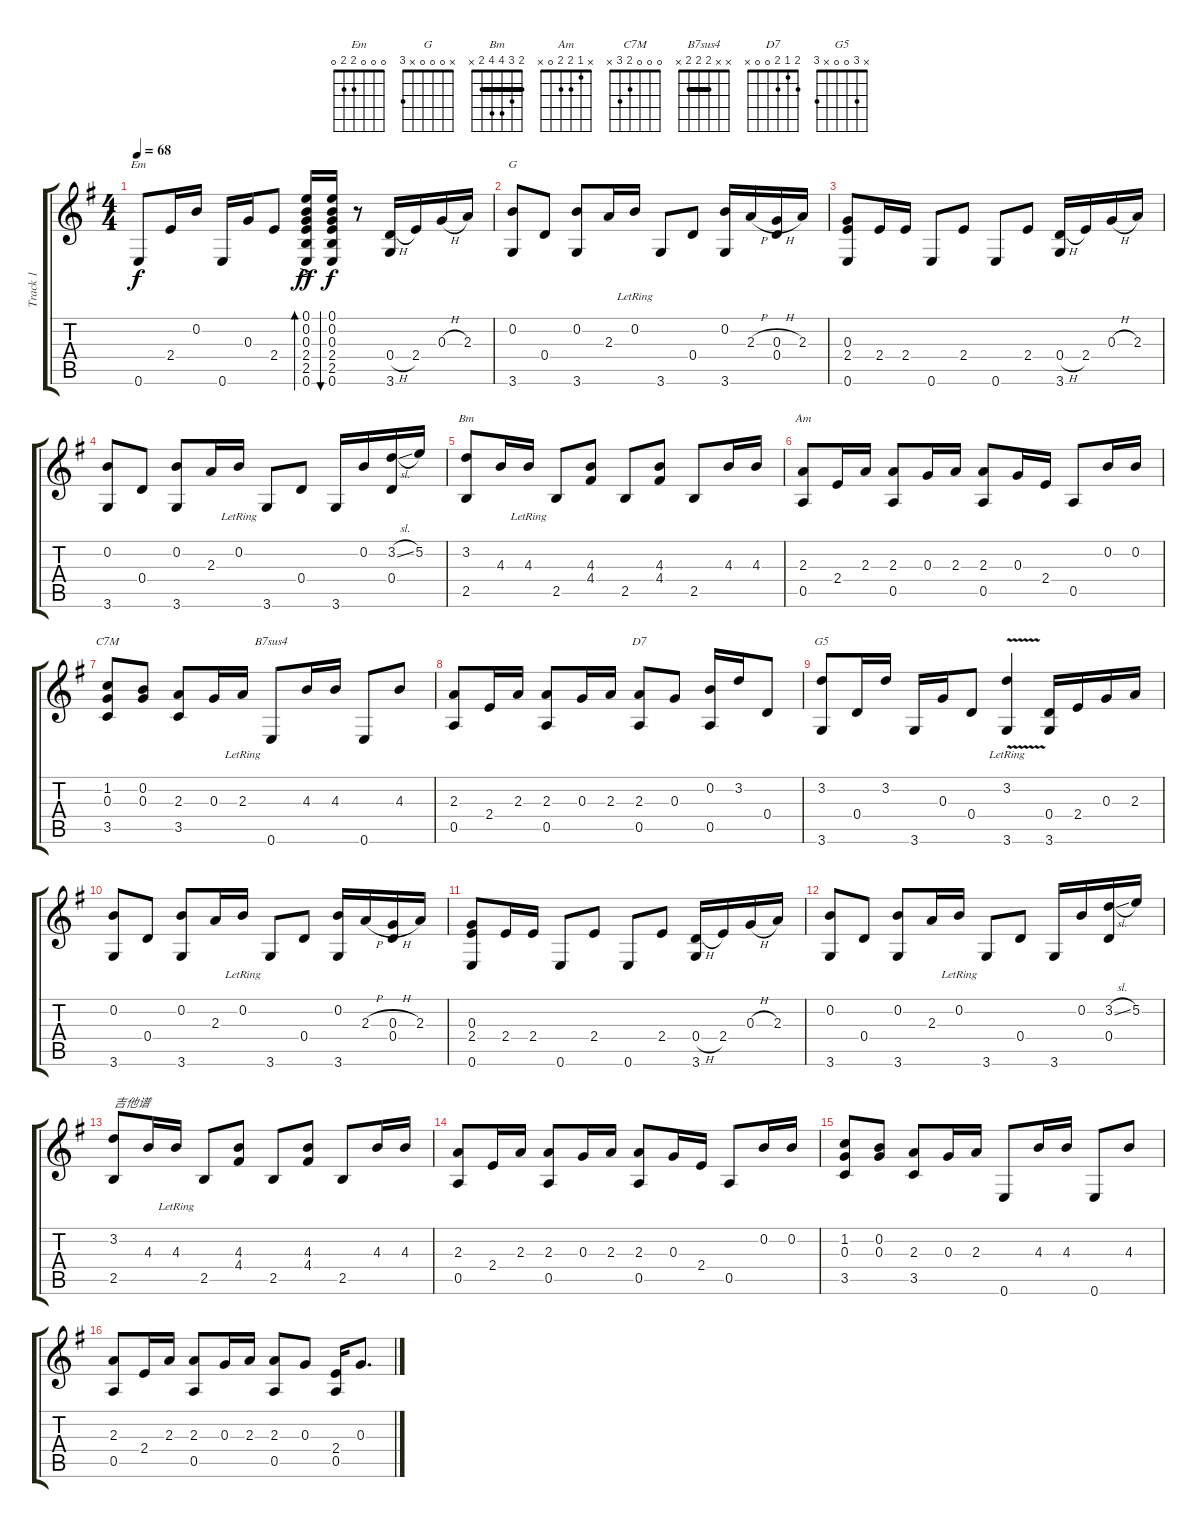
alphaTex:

\track ("Track 1" "Track 1") {instrument acousticguitarsteel}
\staff {score tabs}
\tuning (E4 B3 G3 D3 A2 E2) {hide}
\chord ("Em" 0 0 0 2 2 0)
\chord ("G" x 0 0 0 x 3)
\chord ("Bm" 2 3 4 4 2 x) {barre 2}
\chord ("Am" x 1 2 2 0 x)
\chord ("C7M" 0 0 0 2 3 x)
\chord ("B7sus4" x x 2 2 2 x) {barre 2}
\chord ("D7" 2 1 2 0 0 x)
\chord ("G5" x 3 0 0 x 3)
\ts (4 4)
\tempo 68
\clef g2
\ks g
0.6.8{ch "Em" dy f} 2.4.16 0.2.16 0.6.16 0.3.16 2.4.8 (0.1 0.2 0.3 2.4 2.5 0.6{ac}).16{bd 30 dy ff} (0.1 0.2 0.3 2.4 2.5 0.6).16{bu 30 dy f} r.8 (0.4{h} 3.6).16 2.4.16 0.3{h}.16 2.3.16 |
(0.2 3.6).8{ch "G"} 0.4.8 (0.2 3.6).8 2.3.16 0.2{lr}.16 3.6.8 0.4.8 (0.2 3.6).16 2.3{h}.16 (0.3{h} 0.4).16 2.3.16 |
(0.3 2.4 0.6).8 2.4.16 2.4.16 0.6.8 2.4.8 0.6.8 2.4.8 (0.4{h} 3.6).16 2.4.16 0.3{h}.16 2.3.16 |
(0.2 3.6).8 0.4.8 (0.2 3.6).8 2.3.16 0.2{lr}.16 3.6.8 0.4.8 3.6.16 0.2.16 (3.2{sl} 0.4).16 5.2.16 |
(3.2 2.5).8{ch "Bm"} 4.3.16 4.3{lr}.16 2.5.8 (4.3 4.4).8 2.5.8 (4.3 4.4).8 2.5.8 4.3.16 4.3.16 |
(2.3 0.5).8{ch "Am"} 2.4.16 2.3.16 (2.3 0.5).8 0.3.16 2.3.16 (2.3 0.5).8 0.3.16 2.4.16 0.5.8 0.2.16 0.2.16 |
(1.2 0.3 3.5).8{ch "C7M"} (0.2 0.3).8 (2.3 3.5).8 0.3.16 2.3{lr}.16 0.6.8{ch "B7sus4"} 4.3.16 4.3.16 0.6.8 4.3.8 |
(2.3 0.5).8 2.4.16 2.3.16 (2.3 0.5).8 0.3.16 2.3.16 (2.3 0.5).8{ch "D7"} 0.3.8 (0.2 0.5).16 3.2.16 0.4.8 |
(3.2 3.6).8{ch "G5"} 0.4.16 3.2.16 3.6.16 0.3.16 0.4.8 (3.2{v lr} 3.6).4 (0.4 3.6).16 2.4.16 0.3.16 2.3.16 |
(0.2 3.6).8 0.4.8 (0.2 3.6).8 2.3.16 0.2{lr}.16 3.6.8 0.4.8 (0.2 3.6).16 2.3{h}.16 (0.3{h} 0.4).16 2.3.16 |
(0.3 2.4 0.6).8 2.4.16 2.4.16 0.6.8 2.4.8 0.6.8 2.4.8 (0.4{h} 3.6).16 2.4.16 0.3{h}.16 2.3.16 |
(0.2 3.6).8 0.4.8 (0.2 3.6).8 2.3.16 0.2{lr}.16 3.6.8 0.4.8 3.6.16 0.2.16 (3.2{sl} 0.4).16 5.2.16 |
(3.2 2.5).8{txt "吉他谱"} 4.3.16 4.3{lr}.16 2.5.8 (4.3 4.4).8 2.5.8 (4.3 4.4).8 2.5.8 4.3.16 4.3.16 |
(2.3 0.5).8 2.4.16 2.3.16 (2.3 0.5).8 0.3.16 2.3.16 (2.3 0.5).8 0.3.16 2.4.16 0.5.8 0.2.16 0.2.16 |
(1.2 0.3 3.5).8 (0.2 0.3).8 (2.3 3.5).8 0.3.16 2.3.16 0.6.8 4.3.16 4.3.16 0.6.8 4.3.8 |
(2.3 0.5).8 2.4.16 2.3.16 (2.3 0.5).8 0.3.16 2.3.16 (2.3 0.5).8 0.3.8 (2.4 0.5).16 0.3.8{d}
